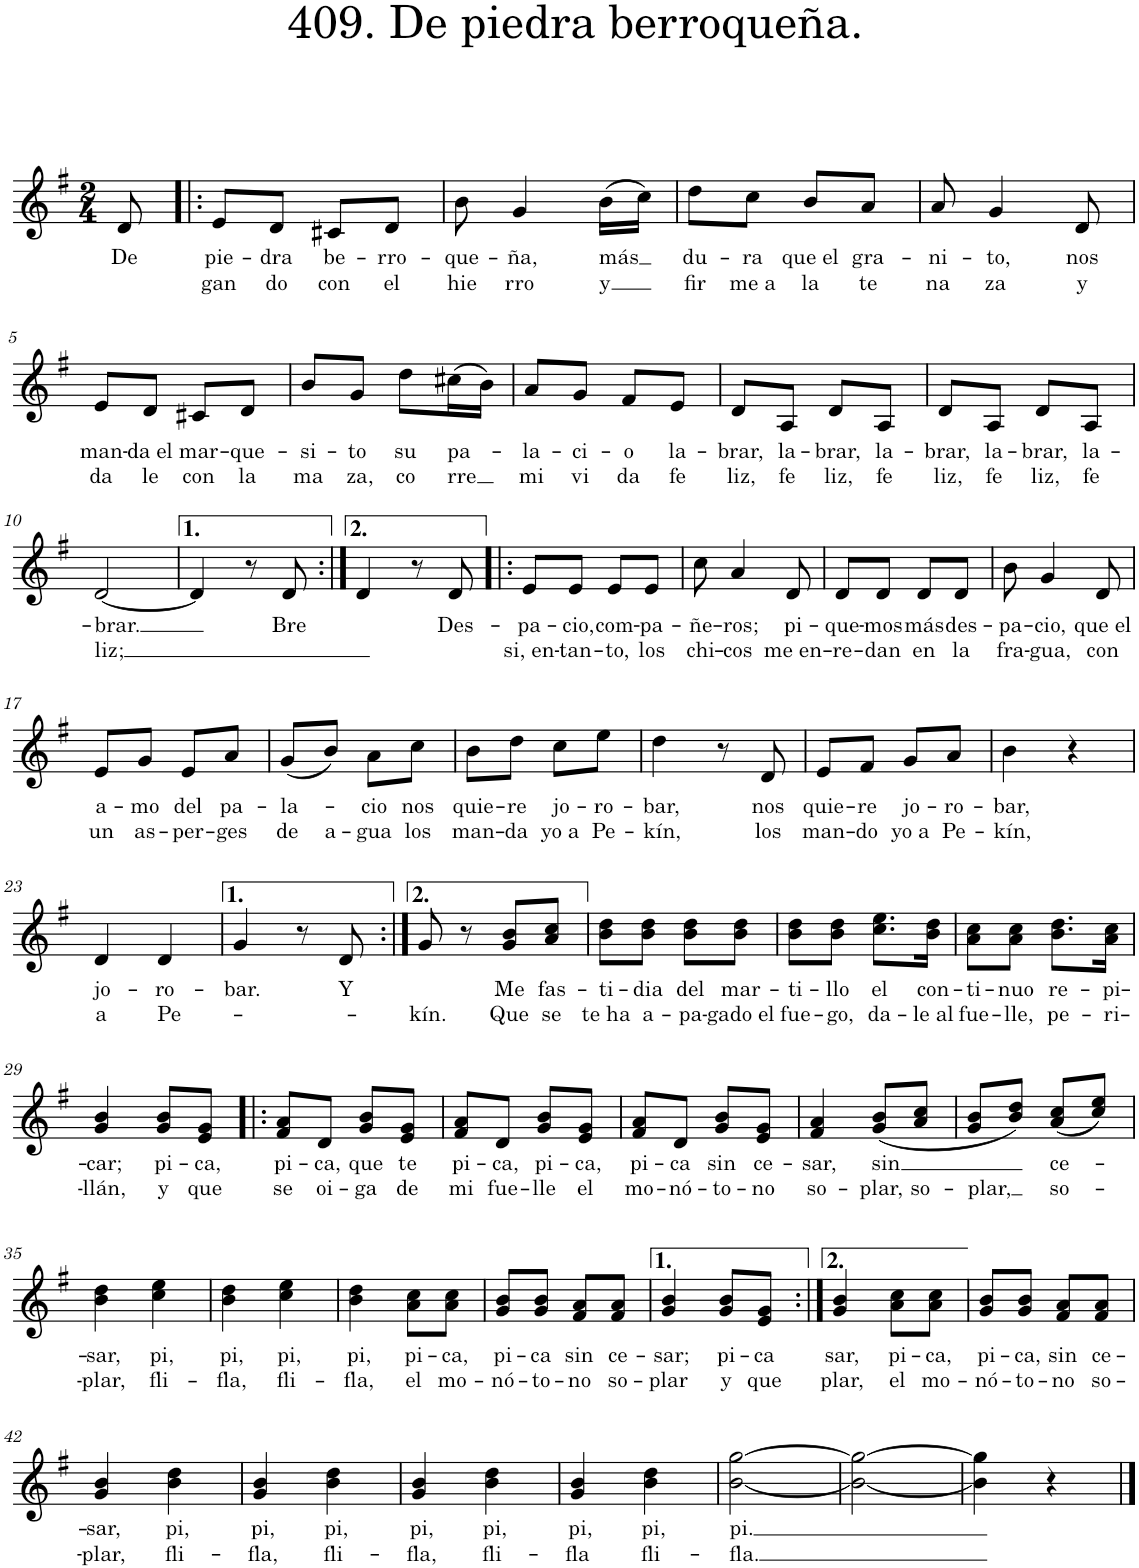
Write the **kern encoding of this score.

**kern	**text	**text
*part1	*part1	*part1
*staff1	*staff1	*staff1
*I"Piano	*	*
*I'Pno.	*	*
*clefG2	*	*
*k[f#]	*	*
*M2/4	*	*
=	=	=
!	!LO:LY:b	!
8d/	De	.
=1!|:	=1!|:	=1!|:
!	!LO:LY:b	!LO:LY:b
8e/L	pie-	gan
!	!LO:LY:b	!LO:LY:b
8d/J	-dra	do
!	!LO:LY:b	!LO:LY:b
8c#X/L	be-	con
!	!LO:LY:b	!LO:LY:b
8d/J	-rro-	el
=2	=2	=2
!	!LO:LY:b	!LO:LY:b
8b\	-que-	hie
!	!LO:LY:b	!LO:LY:b
4g/	-ña,	rro
!	!LO:LY:b	!LO:LY:b
(16b\LL	más	y
16cc\JJ)	.	.
=3	=3	=3
!	!LO:LY:b	!LO:LY:b
8dd\L	du-	fir
!	!LO:LY:b	!LO:LY:b
8cc\J	-ra	me a
!	!LO:LY:b	!LO:LY:b
8b/L	que el	la
!	!LO:LY:b	!LO:LY:b
8a/J	gra-	te
=4	=4	=4
!	!LO:LY:b	!LO:LY:b
8a/	-ni-	na
!	!LO:LY:b	!LO:LY:b
4g/	-to,	za
!	!LO:LY:b	!LO:LY:b
8d/	nos	y
!!LO:LB:g=z
=5	=5	=5
!	!LO:LY:b	!LO:LY:b
8e/L	man-	da
!	!LO:LY:b	!LO:LY:b
8d/J	-da el	le
!	!LO:LY:b	!LO:LY:b
8c#X/L	mar-	con
!	!LO:LY:b	!LO:LY:b
8d/J	-que-	la
=6	=6	=6
!	!LO:LY:b	!LO:LY:b
8b/L	-si-	ma
!	!LO:LY:b	!LO:LY:b
8g/J	-to	za,
!	!LO:LY:b	!LO:LY:b
8dd\L	su	co
!	!LO:LY:b	!LO:LY:b
(16cc#X\L	pa-	rre
16b\JJ)	.	.
=7	=7	=7
!	!LO:LY:b	!LO:LY:b
8a/L	-la-	mi
!	!LO:LY:b	!LO:LY:b
8g/J	-ci-	vi
!	!LO:LY:b	!LO:LY:b
8f#/L	-o	da
!	!LO:LY:b	!LO:LY:b
8e/J	la-	fe
=8	=8	=8
!	!LO:LY:b	!LO:LY:b
8d/L	-brar,	liz,
!	!LO:LY:b	!LO:LY:b
8A/J	la-	fe
!	!LO:LY:b	!LO:LY:b
8d/L	-brar,	liz,
!	!LO:LY:b	!LO:LY:b
8A/J	la-	fe
=9	=9	=9
!	!LO:LY:b	!LO:LY:b
8d/L	-brar,	liz,
!	!LO:LY:b	!LO:LY:b
8A/J	la-	fe
!	!LO:LY:b	!LO:LY:b
8d/L	-brar,	liz,
!	!LO:LY:b	!LO:LY:b
8A/J	la-	fe
!!LO:LB:g=z
=10	=10	=10
!	!LO:LY:b	!LO:LY:b
[2d/	-brar.	liz;
=11	=11	=11
4d/]	.	.
8r	.	.
!	!LO:LY:b	!
8d/	Bre	.
=12:|!	=12:|!	=12:|!
4d/	.	.
8r	.	.
!	!LO:LY:b	!
8d/	Des-	.
=13!|:	=13!|:	=13!|:
!	!LO:LY:b	!LO:LY:b
8e/L	-pa-	si, en-
!	!LO:LY:b	!LO:LY:b
8e/J	-cio,	-tan-
!	!LO:LY:b	!LO:LY:b
8e/L	com-	-to,
!	!LO:LY:b	!LO:LY:b
8e/J	-pa-	los
=14	=14	=14
!	!LO:LY:b	!LO:LY:b
8cc\	-ñe-	chi-
!	!LO:LY:b	!LO:LY:b
4a/	-ros;	-cos
!	!LO:LY:b	!LO:LY:b
8d/	pi-	me en-
=15	=15	=15
!	!LO:LY:b	!LO:LY:b
8d/L	-que-	-re-
!	!LO:LY:b	!LO:LY:b
8d/J	-mos	-dan
!	!LO:LY:b	!LO:LY:b
8d/L	más	en
!	!LO:LY:b	!LO:LY:b
8d/J	des-	la
=16	=16	=16
!	!LO:LY:b	!LO:LY:b
8b\	-pa-	fra-
!	!LO:LY:b	!LO:LY:b
4g/	-cio,	-gua,
!	!LO:LY:b	!LO:LY:b
8d/	que el	con
!!LO:LB:g=z
=17	=17	=17
!	!LO:LY:b	!LO:LY:b
8e/L	a-	un
!	!LO:LY:b	!LO:LY:b
8g/J	-mo	as-
!	!LO:LY:b	!LO:LY:b
8e/L	del	-per-
!	!LO:LY:b	!LO:LY:b
8a/J	pa-	-ges
=18	=18	=18
!	!LO:LY:b	!LO:LY:b
(8g/L	-la-	de
!	!	!LO:LY:b
8b/J)	.	a-
!	!LO:LY:b	!LO:LY:b
8a\L	-cio	-gua
!	!LO:LY:b	!LO:LY:b
8cc\J	nos	los
=19	=19	=19
!	!LO:LY:b	!LO:LY:b
8b\L	quie-	man-
!	!LO:LY:b	!LO:LY:b
8dd\J	-re	-da
!	!LO:LY:b	!LO:LY:b
8cc\L	jo-	yo a
!	!LO:LY:b	!LO:LY:b
8ee\J	-ro-	Pe-
=20	=20	=20
!	!LO:LY:b	!LO:LY:b
4dd\	-bar,	-kín,
8r	.	.
!	!LO:LY:b	!LO:LY:b
8d/	nos	los
=21	=21	=21
!	!LO:LY:b	!LO:LY:b
8e/L	quie-	man-
!	!LO:LY:b	!LO:LY:b
8f#/J	-re	-do
!	!LO:LY:b	!LO:LY:b
8g/L	jo-	yo a
!	!LO:LY:b	!LO:LY:b
8a/J	-ro-	Pe-
=22	=22	=22
!	!LO:LY:b	!LO:LY:b
4b\	-bar,	-kín,
4r	.	.
!!LO:LB:g=z
=23	=23	=23
!	!LO:LY:b	!LO:LY:b
4d/	jo-	a
!	!LO:LY:b	!LO:LY:b
4d/	-ro-	Pe-
=24	=24	=24
!	!LO:LY:b	!
4g/	-bar.	.
8r	.	.
!	!LO:LY:b	!
8d/	Y	.
=25:|!	=25:|!	=25:|!
!	!	!LO:LY:b
8g/	.	-kín.
8r	.	.
!	!LO:LY:b	!LO:LY:b
8g/ 8b/L	Me	Que
!	!LO:LY:b	!LO:LY:b
8a/ 8cc/J	fas-	se
=26	=26	=26
!	!LO:LY:b	!LO:LY:b
8b\ 8dd\L	-ti-	te ha
!	!LO:LY:b	!LO:LY:b
8b\ 8dd\J	-dia	a-
!	!LO:LY:b	!LO:LY:b
8b\ 8dd\L	del	-pa-
!	!LO:LY:b	!LO:LY:b
8b\ 8dd\J	mar-	-gado el
=27	=27	=27
!	!LO:LY:b	!LO:LY:b
8b\ 8dd\L	-ti-	fue-
!	!LO:LY:b	!LO:LY:b
8b\ 8dd\J	-llo	-go,
!	!LO:LY:b	!LO:LY:b
8.cc\ 8.ee\L	el	da-
!	!LO:LY:b	!LO:LY:b
16b\ 16dd\Jk	con-	-le al
=28	=28	=28
!	!LO:LY:b	!LO:LY:b
8a\ 8cc\L	-ti-	fue-
!	!LO:LY:b	!LO:LY:b
8a\ 8cc\J	-nuo	-lle,
!	!LO:LY:b	!LO:LY:b
8.b\ 8.dd\L	re-	pe-
!	!LO:LY:b	!LO:LY:b
16a\ 16cc\Jk	-pi-	-ri-
!!LO:LB:g=z
=29	=29	=29
!	!LO:LY:b	!LO:LY:b
4g/ 4b/	-car;	-llán,
!	!LO:LY:b	!LO:LY:b
8g/ 8b/L	pi-	y
!	!LO:LY:b	!LO:LY:b
8e/ 8g/J	-ca,	que
=30!|:	=30!|:	=30!|:
!	!LO:LY:b	!LO:LY:b
8f#/ 8a/L	pi-	se
!	!LO:LY:b	!LO:LY:b
8d/J	-ca,	oi-
!	!LO:LY:b	!LO:LY:b
8g/ 8b/L	que	-ga
!	!LO:LY:b	!LO:LY:b
8e/ 8g/J	te	de
=31	=31	=31
!	!LO:LY:b	!LO:LY:b
8f#/ 8a/L	pi-	mi
!	!LO:LY:b	!LO:LY:b
8d/J	-ca,	fue-
!	!LO:LY:b	!LO:LY:b
8g/ 8b/L	pi-	-lle
!	!LO:LY:b	!LO:LY:b
8e/ 8g/J	-ca,	el
=32	=32	=32
!	!LO:LY:b	!LO:LY:b
8f#/ 8a/L	pi-	mo-
!	!LO:LY:b	!LO:LY:b
8d/J	-ca	-nó-
!	!LO:LY:b	!LO:LY:b
8g/ 8b/L	sin	-to-
!	!LO:LY:b	!LO:LY:b
8e/ 8g/J	ce-	-no
=33	=33	=33
!	!LO:LY:b	!LO:LY:b
4f#/ 4a/	-sar,	so-
!	!LO:LY:b	!LO:LY:b
(8g/ 8b/L	sin	-plar,
!	!	!LO:LY:b
8a/ 8cc/J	.	so-
=34	=34	=34
!	!	!LO:LY:b
8g/ 8b/L	.	-plar,
8b/ 8dd/J)	.	.
!	!LO:LY:b	!LO:LY:b
(8a/ 8cc/L	ce-	so-
8cc/ 8ee/J)	.	.
!!LO:LB:g=z
=35	=35	=35
!	!LO:LY:b	!LO:LY:b
4b\ 4dd\	-sar,	-plar,
!	!LO:LY:b	!LO:LY:b
4cc\ 4ee\	pi,	fli-
=36	=36	=36
!	!LO:LY:b	!LO:LY:b
4b\ 4dd\	pi,	-fla,
!	!LO:LY:b	!LO:LY:b
4cc\ 4ee\	pi,	fli-
=37	=37	=37
!	!LO:LY:b	!LO:LY:b
4b\ 4dd\	pi,	-fla,
!	!LO:LY:b	!LO:LY:b
8a\ 8cc\L	pi-	el
!	!LO:LY:b	!LO:LY:b
8a\ 8cc\J	-ca,	mo-
=38	=38	=38
!	!LO:LY:b	!LO:LY:b
8g/ 8b/L	pi-	-nó-
!	!LO:LY:b	!LO:LY:b
8g/ 8b/J	-ca	-to-
!	!LO:LY:b	!LO:LY:b
8f#/ 8a/L	sin	-no
!	!LO:LY:b	!LO:LY:b
8f#/ 8a/J	ce-	so-
=39	=39	=39
!	!LO:LY:b	!LO:LY:b
4g/ 4b/	-sar;	-plar
!	!LO:LY:b	!LO:LY:b
8g/ 8b/L	pi-	y
!	!LO:LY:b	!LO:LY:b
8e/ 8g/J	-ca	que
=40:|!	=40:|!	=40:|!
!	!LO:LY:b	!LO:LY:b
4g/ 4b/	sar,	plar,
!	!LO:LY:b	!LO:LY:b
8a\ 8cc\L	pi-	el
!	!LO:LY:b	!LO:LY:b
8a\ 8cc\J	-ca,	mo-
=41	=41	=41
!	!LO:LY:b	!LO:LY:b
8g/ 8b/L	pi-	-nó-
!	!LO:LY:b	!LO:LY:b
8g/ 8b/J	-ca,	-to-
!	!LO:LY:b	!LO:LY:b
8f#/ 8a/L	sin	-no
!	!LO:LY:b	!LO:LY:b
8f#/ 8a/J	ce-	so-
!!LO:LB:g=z
=42	=42	=42
!	!LO:LY:b	!LO:LY:b
4g/ 4b/	-sar,	-plar,
!	!LO:LY:b	!LO:LY:b
4b\ 4dd\	pi,	fli-
=43	=43	=43
!	!LO:LY:b	!LO:LY:b
4g/ 4b/	pi,	-fla,
!	!LO:LY:b	!LO:LY:b
4b\ 4dd\	pi,	fli-
=44	=44	=44
!	!LO:LY:b	!LO:LY:b
4g/ 4b/	pi,	-fla,
!	!LO:LY:b	!LO:LY:b
4b\ 4dd\	pi,	fli-
=45	=45	=45
!	!LO:LY:b	!LO:LY:b
4g/ 4b/	pi,	-fla
!	!LO:LY:b	!LO:LY:b
4b\ 4dd\	pi,	fli-
=46	=46	=46
!	!LO:LY:b	!LO:LY:b
[2b\ [2gg\	pi.	-fla.
=47	=47	=47
2b\_ 2gg\_	.	.
=48	=48	=48
4b\] 4gg\]	.	.
4r	.	.
==	==	==
*-	*-	*-
